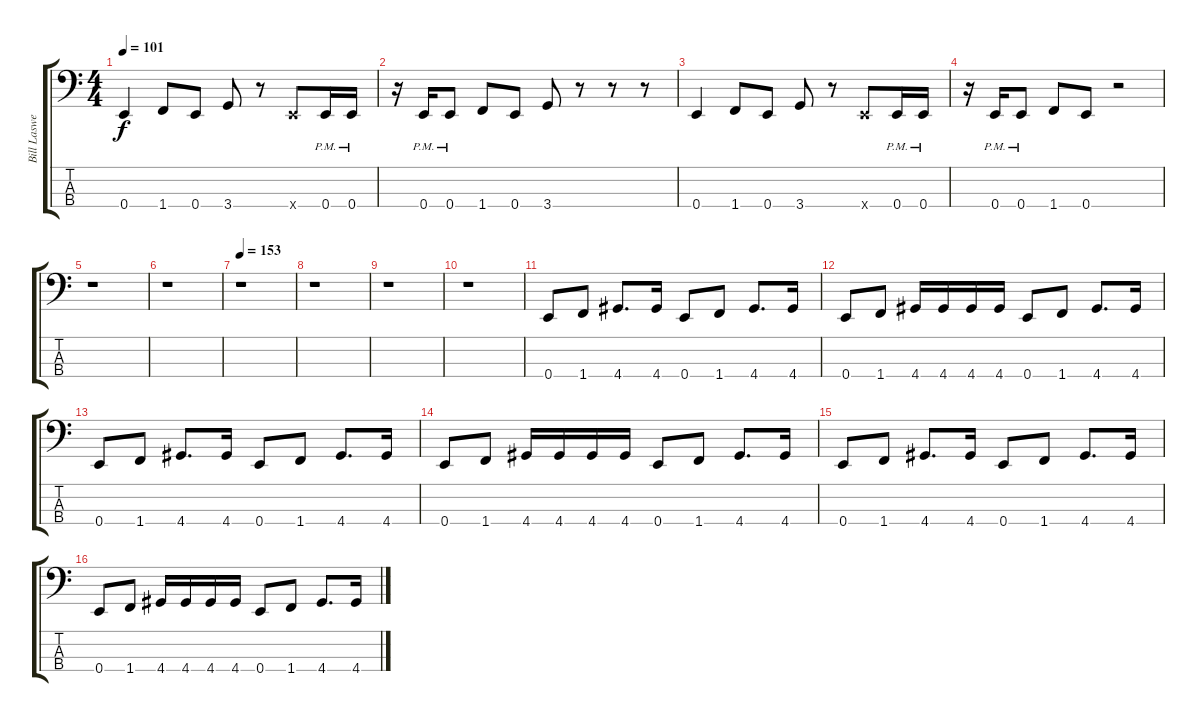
\track ("Bill Laswell" "Bill Laswe") {instrument electricbasspick}
\staff {score tabs}
\tuning (G2 D2 A1 E1) {hide}
\ts (4 4)
\tempo 101
\clef f4
\ks c
0.4.4{dy f} 1.4.8 0.4.8 3.4.8 r.8 0.4{x}.8 0.4{pm}.16 0.4{pm}.16 |
r.16 0.4{pm}.16 0.4{pm}.8 1.4.8 0.4.8 3.4.8 r.8 r.8 r.8 |
0.4.4 1.4.8 0.4.8 3.4.8 r.8 0.4{x}.8 0.4{pm}.16 0.4{pm}.16 |
r.16 0.4{pm}.16 0.4{pm}.8 1.4.8 0.4.8 r.2 |
r.1 |
r.1 |
\tempo 153
r.1 |
r.1 |
r.1 |
r.1 |
0.4.8 1.4.8 4.4.8{d} 4.4.16 0.4.8 1.4.8 4.4.8{d} 4.4.16 |
0.4.8 1.4.8 4.4.16 4.4.16 4.4.16 4.4.16 0.4.8 1.4.8 4.4.8{d} 4.4.16 |
0.4.8 1.4.8 4.4.8{d} 4.4.16 0.4.8 1.4.8 4.4.8{d} 4.4.16 |
0.4.8 1.4.8 4.4.16 4.4.16 4.4.16 4.4.16 0.4.8 1.4.8 4.4.8{d} 4.4.16 |
0.4.8 1.4.8 4.4.8{d} 4.4.16 0.4.8 1.4.8 4.4.8{d} 4.4.16 |
0.4.8 1.4.8 4.4.16 4.4.16 4.4.16 4.4.16 0.4.8 1.4.8 4.4.8{d} 4.4.16
